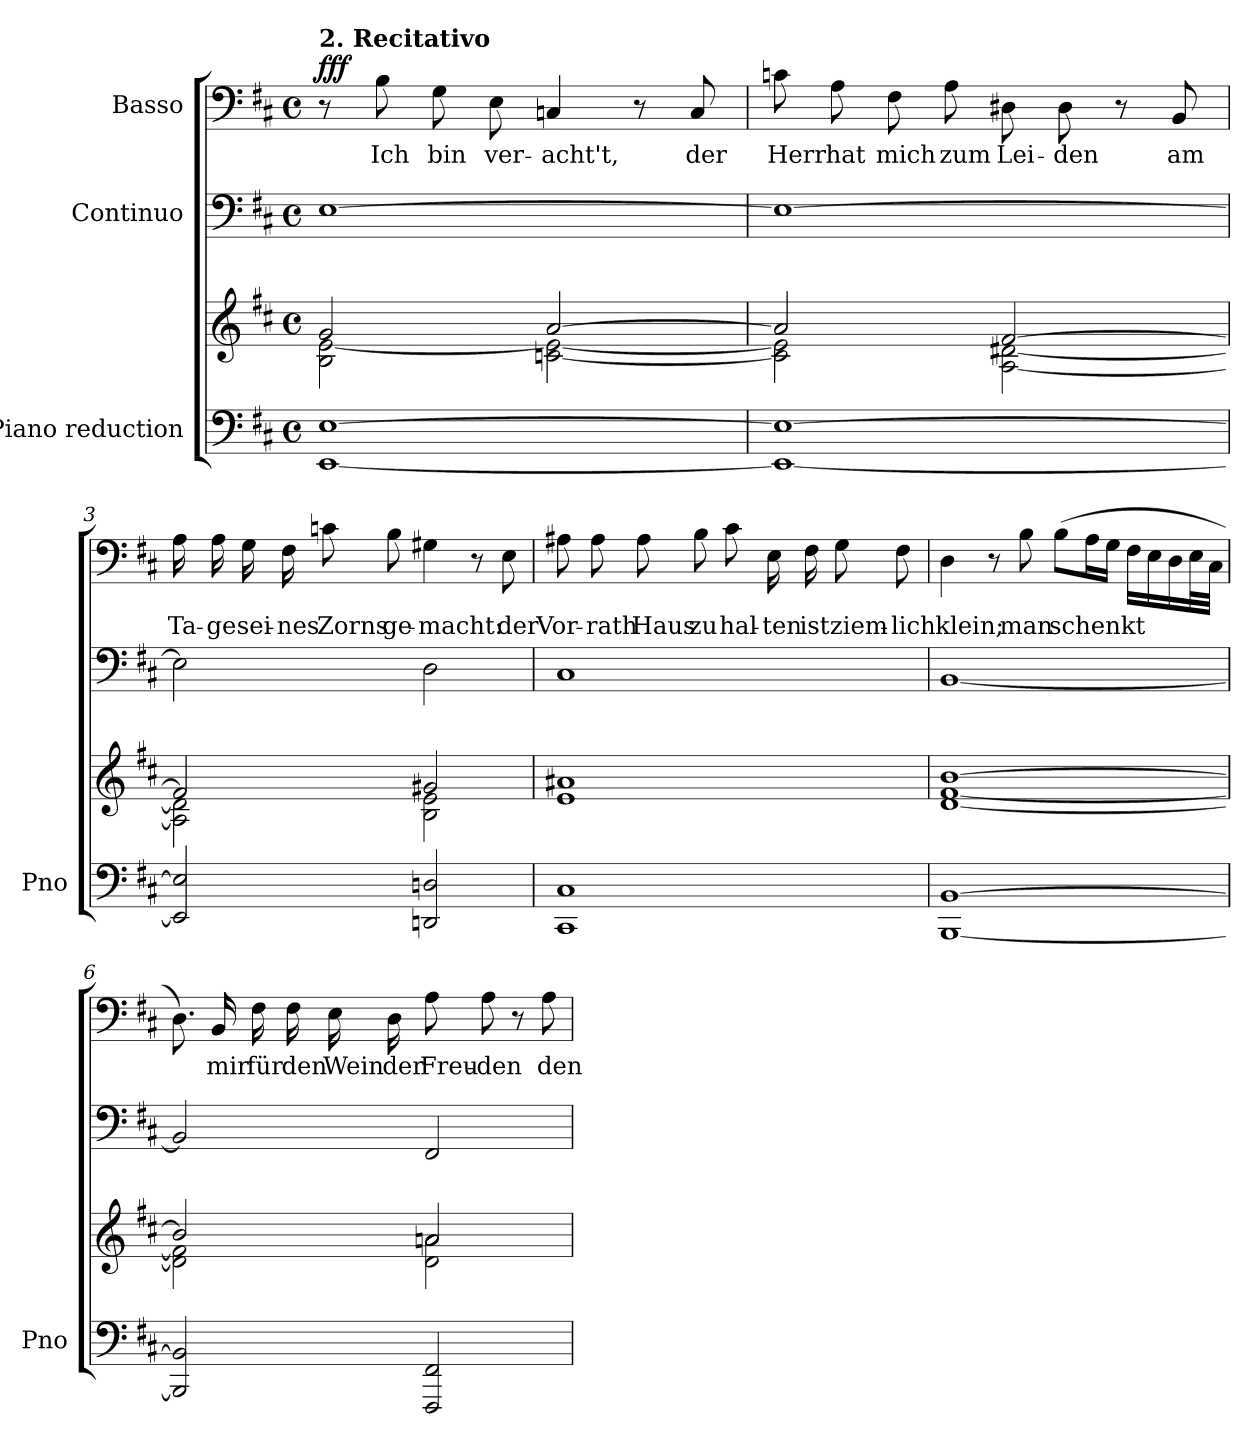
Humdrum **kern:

**kern	**kern	**kern	**kern	**text	**dynam
*part3	*part3	*part2	*part1	*part1	*part1
*staff4	*staff3	*staff2	*staff1	*staff1	*staff1
*I"Piano reduction	*	*I"Continuo	*I"Basso	*	*
*I'Pno	*	*	*	*	*
*clefF4	*clefG2	*clefF4	*clefF4	*	*
*k[f#c#]	*k[f#c#]	*k[f#c#]	*k[f#c#]	*	*
*M4/4	*M4/4	*M4/4	*M4/4	*	*
*met(c)	*met(c)	*met(c)	*met(c)	*	*
=1	=1	=1	=1	=1	=1
*	*^	*	*	*	*
!	!	!	!	!LO:TX:a:B:t=2. Recitativo	!	!
!	!	!	!	!	!	!LO:DY:b
[1EE [1E	2g/	2B\ [2e\	[1E	8r	.	fff
!	!	!	!	!	!LO:LY:b	!
.	.	.	.	8B\	Ich	.
!	!	!	!	!	!LO:LY:b	!
.	.	.	.	8G\	bin	.
!	!	!	!	!	!LO:LY:b	!
.	.	.	.	8E\	ver-	.
!	!	!	!	!	!LO:LY:b	!
.	[2a/	[2cn\ 2e\_	.	4Cn/	-acht't,	.
.	.	.	.	8r	.	.
!	!	!	!	!	!LO:LY:b	!
.	.	.	.	8C/	der	.
=2	=2	=2	=2	=2	=2	=2
!	!	!	!	!	!LO:LY:b	!
1EE_ 1E_	2a/]	2c\] 2e\]	1E_	8cn\	Herr	.
!	!	!	!	!	!LO:LY:b	!
.	.	.	.	8A\	hat	.
!	!	!	!	!	!LO:LY:b	!
.	.	.	.	8F#\	mich	.
!	!	!	!	!	!LO:LY:b	!
.	.	.	.	8A\	zum	.
!	!	!	!	!	!LO:LY:b	!
.	[2f#/	[2A\ [2d#X\	.	8D#X\	Lei-	.
!	!	!	!	!	!LO:LY:b	!
.	.	.	.	8D#\	-den	.
.	.	.	.	8r	.	.
!	!	!	!	!	!LO:LY:b	!
.	.	.	.	8BB/	am	.
=3	=3	=3	=3	=3	=3	=3
!	!	!	!	!	!LO:LY:b	!
2EE/] 2E/]	2f#/]	2A\] 2d#\]	2E\]	16A\	Ta-	.
!	!	!	!	!	!LO:LY:b	!
.	.	.	.	16A\	-ge	.
!	!	!	!	!	!LO:LY:b	!
.	.	.	.	16G\	sei-	.
!	!	!	!	!	!LO:LY:b	!
.	.	.	.	16F#\	-nes	.
!	!	!	!	!	!LO:LY:b	!
.	.	.	.	8cn\	Zorns	.
!	!	!	!	!	!LO:LY:b	!
.	.	.	.	8B\	ge-	.
!	!	!	!	!	!LO:LY:b	!
2DDn/ 2Dn/	2g#X/	2B\ 2e\	2D\	4G#X\	-macht:	.
.	.	.	.	8r	.	.
!	!	!	!	!	!LO:LY:b	!
.	.	.	.	8E\	der	.
!!LO:LB:g=z
=4	=4	=4	=4	=4	=4	=4
!	!	!	!	!	!LO:LY:b	!
1CC# 1C#	1a#X	1e	1C#	8A#X\	Vor-	.
!	!	!	!	!	!LO:LY:b	!
.	.	.	.	8A#\	-rath	.
!	!	!	!	!	!LO:LY:b	!
.	.	.	.	8A#\	Haus	.
!	!	!	!	!	!LO:LY:b	!
.	.	.	.	8B\	zu	.
!	!	!	!	!	!LO:LY:b	!
.	.	.	.	8c#\	hal-	.
!	!	!	!	!	!LO:LY:b	!
.	.	.	.	16E\	-ten	.
!	!	!	!	!	!LO:LY:b	!
.	.	.	.	16F#\	ist	.
!	!	!	!	!	!LO:LY:b	!
.	.	.	.	8G\	ziem-	.
!	!	!	!	!	!LO:LY:b	!
.	.	.	.	8F#\	-lich	.
=5	=5	=5	=5	=5	=5	=5
!	!	!	!	!	!LO:LY:b	!
[1BBB [1BB	[1b	[1d [1f#	[1BB	4D\	klein;	.
.	.	.	.	8r	.	.
!	!	!	!	!	!LO:LY:b	!
.	.	.	.	8B\	man	.
!	!	!	!	!	!LO:LY:b	!
.	.	.	.	(>8B\L	schenkt	.
.	.	.	.	16A\L	.	.
.	.	.	.	16G\JJ	.	.
.	.	.	.	16F#\LL	.	.
.	.	.	.	16E\	.	.
.	.	.	.	16D\	.	.
.	.	.	.	32E\L	.	.
.	.	.	.	32C#\JJJ	.	.
=6	=6	=6	=6	=6	=6	=6
2BBB/] 2BB/]	2b/]	2d\] 2f#\]	2BB/]	8.D\)	.	.
!	!	!	!	!	!LO:LY:b	!
.	.	.	.	16BB/	mir	.
!	!	!	!	!	!LO:LY:b	!
.	.	.	.	16F#\	für	.
!	!	!	!	!	!LO:LY:b	!
.	.	.	.	16F#\	den	.
!	!	!	!	!	!LO:LY:b	!
.	.	.	.	16E\	Wein	.
!	!	!	!	!	!LO:LY:b	!
.	.	.	.	16D\	der	.
!	!	!	!	!	!LO:LY:b	!
2FFF#/ 2FF#/	2an/	2d\ 2a\	2FF#/	8A\	Freu-	.
!	!	!	!	!	!LO:LY:b	!
.	.	.	.	8A\	-den	.
.	.	.	.	8r	.	.
!	!	!	!	!	!LO:LY:b	!
.	.	.	.	8A\	den	.
*	*v	*v	*	*	*	*
=	=	=	=	=	=
*-	*-	*-	*-	*-	*-
